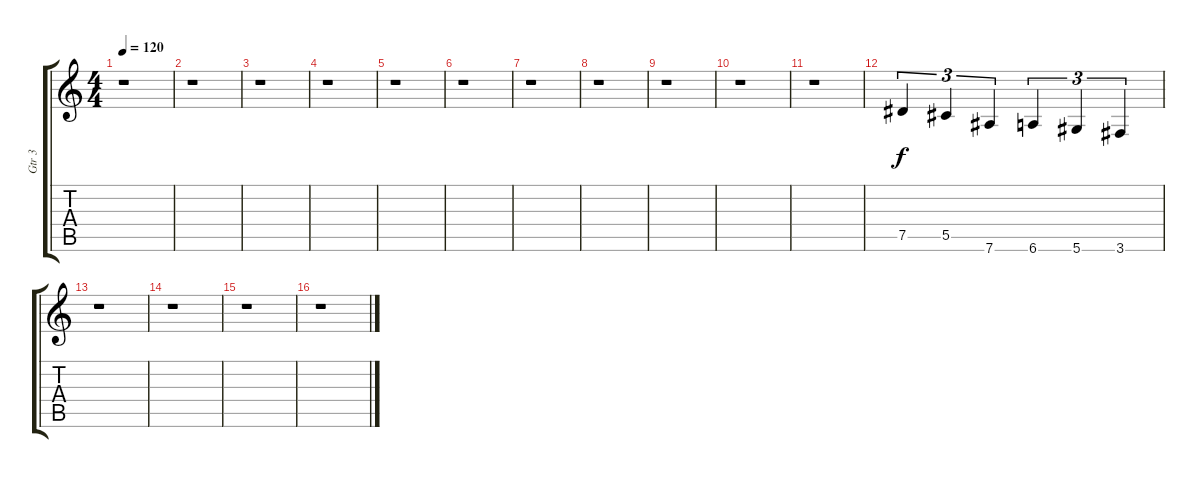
\track ("Gtr 3" "Gtr 3") {instrument acousticguitarsteel}
\staff {score tabs}
\tuning (Eb4 Bb3 Gb3 Db3 Ab2 Eb2) {hide}
\ts (4 4)
\tempo 120
\clef g2
\ks c
r.1{dy f} |
r.1 |
r.1 |
r.1 |
r.1 |
r.1 |
r.1 |
r.1 |
r.1 |
r.1 |
r.1 |
7.5.4{tu (3 2)} 5.5.4{tu (3 2)} 7.6.4{tu (3 2)} 6.6.4{tu (3 2)} 5.6.4{tu (3 2)} 3.6.4{tu (3 2)} |
r.1 |
r.1 |
r.1 |
r.1
